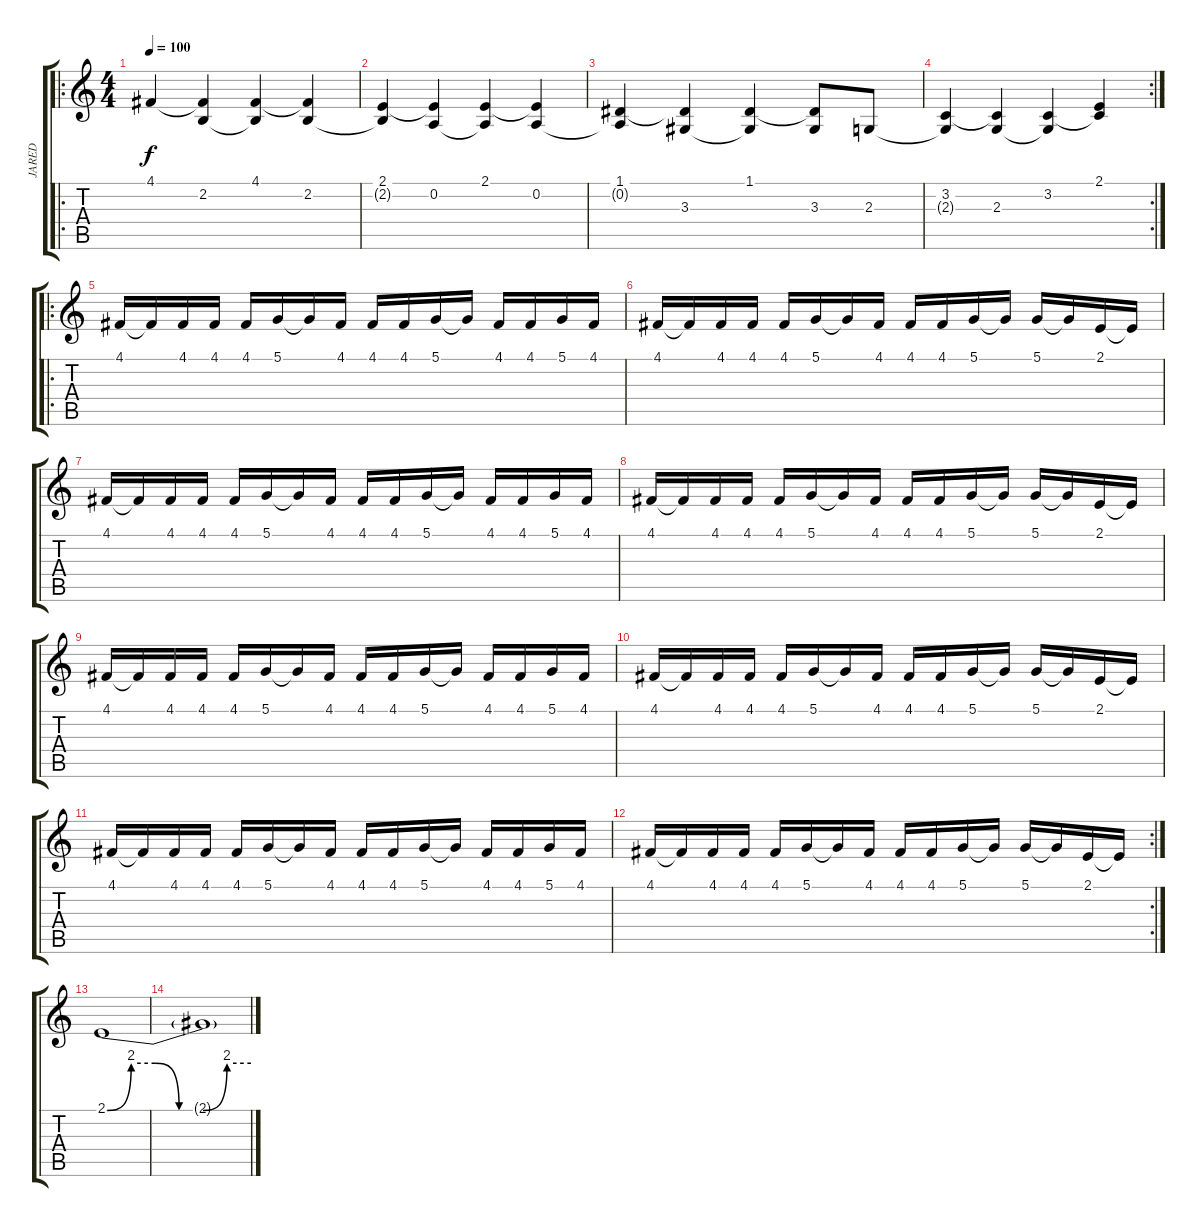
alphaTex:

\track ("JARED" "JARED") {instrument tremolostrings}
\staff {score tabs}
\tuning (D4 A3 F3 C3 G2 C2) {hide}
\ro
\ts (4 4)
\tempo 100
\clef g2
\ks c
4.1.4{dy f volume 10} (4.1{t} 2.2).4 (4.1 2.2{t}).4 (4.1{t} 2.2).4 |
(2.1 2.2{t}).4 (2.1{t} 0.2).4 (2.1 0.2{t}).4 (2.1{t} 0.2).4 |
(1.1 0.2{t}).4 (1.1{t} 3.3).4 (1.1 3.3{t}).4 (1.1{t} 3.3).8 2.3.8 |
\rc 2
(3.2 2.3{t}).4 (3.2{t} 2.3).4 (3.2 2.3{t}).4 (2.1 3.2{t}).4 |
\ro
4.1.16{instrument choiraahs} 4.1{t}.16 4.1.16 4.1.16 4.1.16 5.1.16 5.1{t}.16 4.1.16 4.1.16 4.1.16 5.1.16 5.1{t}.16 4.1.16 4.1.16 5.1.16 4.1.16 |
4.1.16 4.1{t}.16 4.1.16 4.1.16 4.1.16 5.1.16 5.1{t}.16 4.1.16 4.1.16 4.1.16 5.1.16 5.1{t}.16 5.1.16 5.1{t}.16 2.1.16 2.1{t}.16 |
4.1.16 4.1{t}.16 4.1.16 4.1.16 4.1.16 5.1.16 5.1{t}.16 4.1.16 4.1.16 4.1.16 5.1.16 5.1{t}.16 4.1.16 4.1.16 5.1.16 4.1.16 |
4.1.16 4.1{t}.16 4.1.16 4.1.16 4.1.16 5.1.16 5.1{t}.16 4.1.16 4.1.16 4.1.16 5.1.16 5.1{t}.16 5.1.16 5.1{t}.16 2.1.16 2.1{t}.16 |
4.1.16 4.1{t}.16 4.1.16 4.1.16 4.1.16 5.1.16 5.1{t}.16 4.1.16 4.1.16 4.1.16 5.1.16 5.1{t}.16 4.1.16 4.1.16 5.1.16 4.1.16 |
4.1.16 4.1{t}.16 4.1.16 4.1.16 4.1.16 5.1.16 5.1{t}.16 4.1.16 4.1.16 4.1.16 5.1.16 5.1{t}.16 5.1.16 5.1{t}.16 2.1.16 2.1{t}.16 |
4.1.16 4.1{t}.16 4.1.16 4.1.16 4.1.16 5.1.16 5.1{t}.16 4.1.16 4.1.16 4.1.16 5.1.16 5.1{t}.16 4.1.16 4.1.16 5.1.16 4.1.16 |
\rc 2
4.1.16 4.1{t}.16 4.1.16 4.1.16 4.1.16 5.1.16 5.1{t}.16 4.1.16 4.1.16 4.1.16 5.1.16 5.1{t}.16 5.1.16 5.1{t}.16 2.1.16 2.1{t}.16 |
2.1{be (custom 0 0 10 8 20 8 30 0 40 0 50 8 60 8)}.1 |
2.1{t}.1
